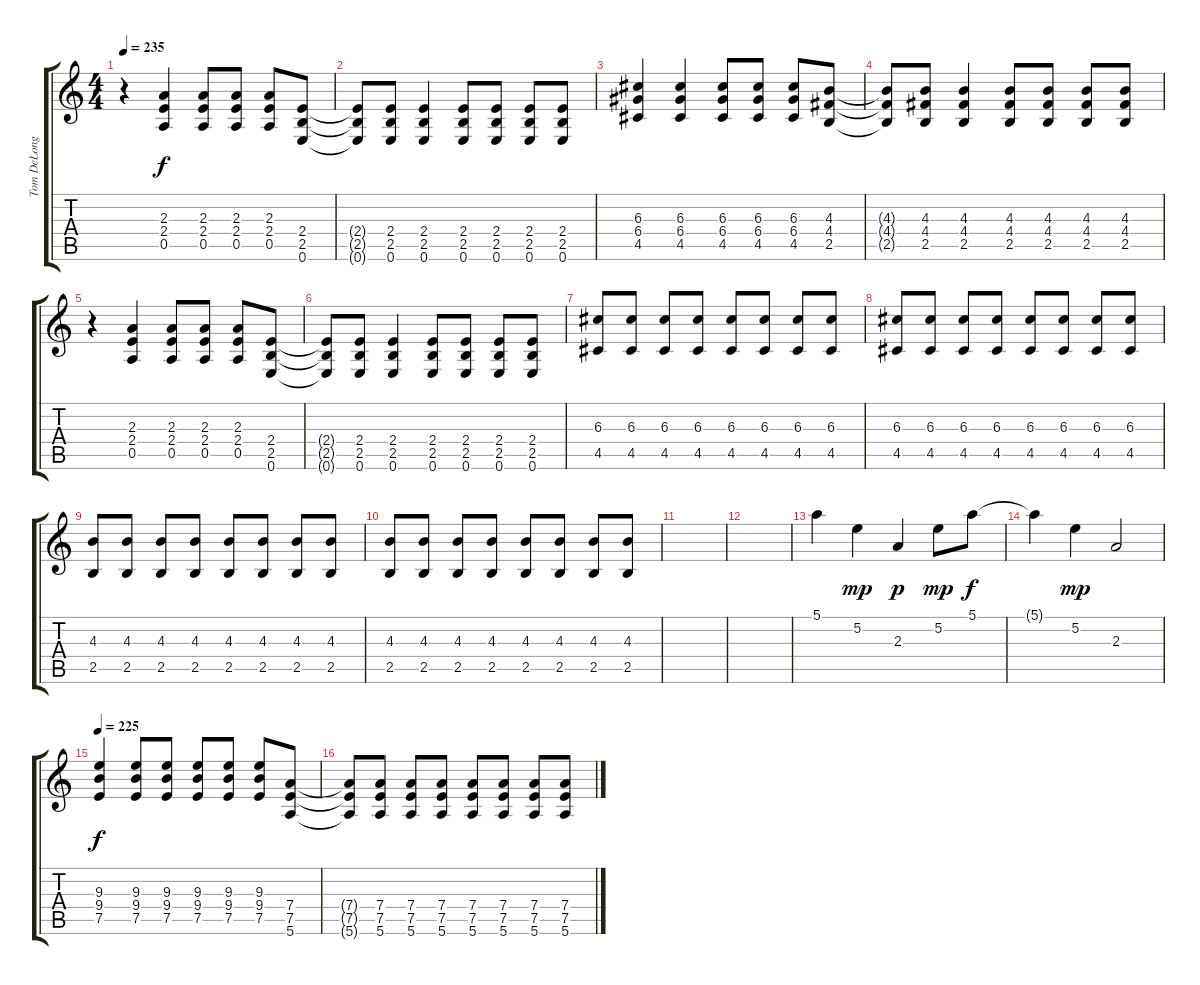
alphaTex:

\track ("Tom DeLonge - Guitar 2" "Tom DeLong") {instrument overdrivenguitar}
\staff {score tabs}
\tuning (E4 B3 G3 D3 A2 E2) {hide}
\ts (4 4)
\tempo 235
\clef g2
\ks c
r.4{dy f} (2.3 2.4 0.5).4 (2.3 2.4 0.5).8 (2.3 2.4 0.5).8 (2.3 2.4 0.5).8 (2.4 2.5 0.6).8 |
(2.4{t} 2.5{t} 0.6{t}).8 (2.4 2.5 0.6).8 (2.4 2.5 0.6).4 (2.4 2.5 0.6).8 (2.4 2.5 0.6).8 (2.4 2.5 0.6).8 (2.4 2.5 0.6).8 |
(6.3 6.4 4.5).4 (6.3 6.4 4.5).4 (6.3 6.4 4.5).8 (6.3 6.4 4.5).8 (6.3 6.4 4.5).8 (4.3 4.4 2.5).8 |
(4.3{t} 4.4{t} 2.5{t}).8 (4.3 4.4 2.5).8 (4.3 4.4 2.5).4 (4.3 4.4 2.5).8 (4.3 4.4 2.5).8 (4.3 4.4 2.5).8 (4.3 4.4 2.5).8 |
r.4 (2.3 2.4 0.5).4 (2.3 2.4 0.5).8 (2.3 2.4 0.5).8 (2.3 2.4 0.5).8 (2.4 2.5 0.6).8 |
(2.4{t} 2.5{t} 0.6{t}).8 (2.4 2.5 0.6).8 (2.4 2.5 0.6).4 (2.4 2.5 0.6).8 (2.4 2.5 0.6).8 (2.4 2.5 0.6).8 (2.4 2.5 0.6).8 |
(6.3 4.5).8 (6.3 4.5).8 (6.3 4.5).8 (6.3 4.5).8 (6.3 4.5).8 (6.3 4.5).8 (6.3 4.5).8 (6.3 4.5).8 |
(6.3 4.5).8 (6.3 4.5).8 (6.3 4.5).8 (6.3 4.5).8 (6.3 4.5).8 (6.3 4.5).8 (6.3 4.5).8 (6.3 4.5).8 |
(4.3 2.5).8 (4.3 2.5).8 (4.3 2.5).8 (4.3 2.5).8 (4.3 2.5).8 (4.3 2.5).8 (4.3 2.5).8 (4.3 2.5).8 |
(4.3 2.5).8 (4.3 2.5).8 (4.3 2.5).8 (4.3 2.5).8 (4.3 2.5).8 (4.3 2.5).8 (4.3 2.5).8 (4.3 2.5).8 |
|
|
5.1.4{volume 10} 5.2.4{dy mp} 2.3.4{dy p} 5.2.8{dy mp} 5.1.8{dy f} |
5.1{t}.4 5.2.4{dy mp} 2.3.2 |
\tempo 225
(9.3 9.4 7.5).4{dy f volume 6} (9.3 9.4 7.5).8 (9.3 9.4 7.5).8 (9.3 9.4 7.5).8 (9.3 9.4 7.5).8 (9.3 9.4 7.5).8 (7.4 7.5 5.6).8 |
(7.4{t} 7.5{t} 5.6{t}).8 (7.4 7.5 5.6).8 (7.4 7.5 5.6).8 (7.4 7.5 5.6).8 (7.4 7.5 5.6).8 (7.4 7.5 5.6).8 (7.4 7.5 5.6).8 (7.4 7.5 5.6).8
